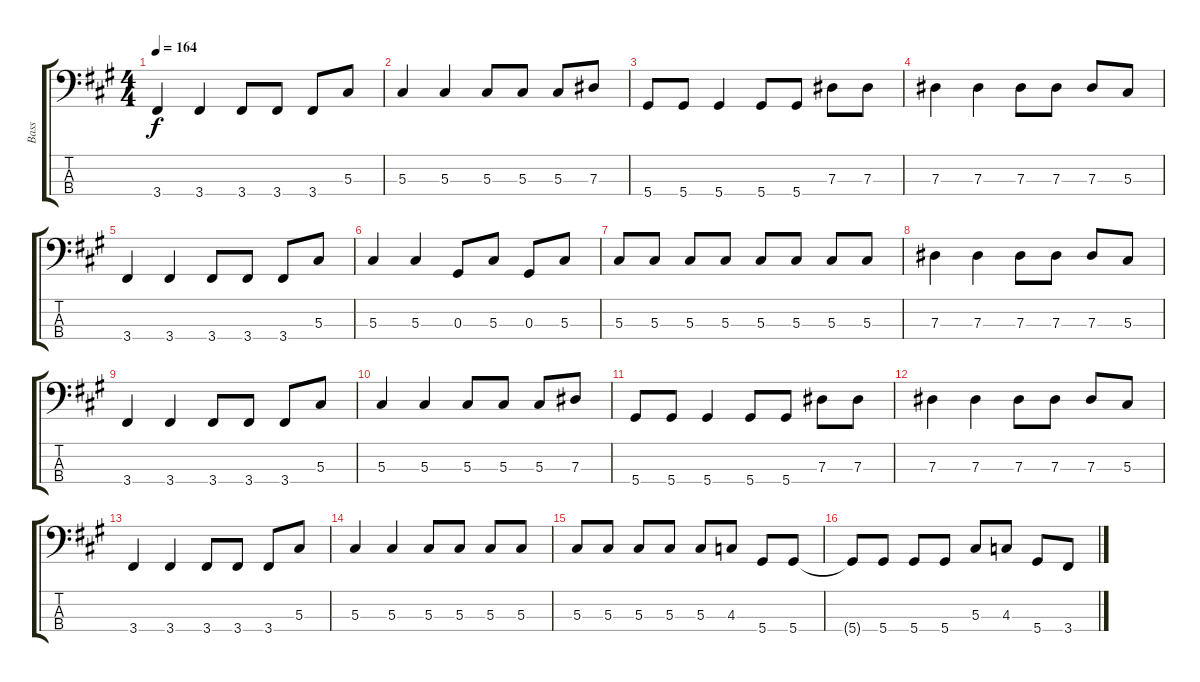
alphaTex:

\track ("Bass" "Bass") {instrument electricbassfinger}
\staff {score tabs}
\tuning (Gb2 Db2 Ab1 Eb1) {hide}
\ts (4 4)
\tempo 164
\clef f4
\ks a
3.4.4{dy f} 3.4.4 3.4.8 3.4.8 3.4.8 5.3.8 |
5.3.4 5.3.4 5.3.8 5.3.8 5.3.8 7.3.8 |
5.4.8 5.4.8 5.4.4 5.4.8 5.4.8 7.3.8 7.3.8 |
7.3.4 7.3.4 7.3.8 7.3.8 7.3.8 5.3.8 |
3.4.4 3.4.4 3.4.8 3.4.8 3.4.8 5.3.8 |
5.3.4 5.3.4 0.3.8 5.3.8 0.3.8 5.3.8 |
5.3.8 5.3.8 5.3.8 5.3.8 5.3.8 5.3.8 5.3.8 5.3.8 |
7.3.4 7.3.4 7.3.8 7.3.8 7.3.8 5.3.8 |
3.4.4 3.4.4 3.4.8 3.4.8 3.4.8 5.3.8 |
5.3.4 5.3.4 5.3.8 5.3.8 5.3.8 7.3.8 |
5.4.8 5.4.8 5.4.4 5.4.8 5.4.8 7.3.8 7.3.8 |
7.3.4 7.3.4 7.3.8 7.3.8 7.3.8 5.3.8 |
3.4.4 3.4.4 3.4.8 3.4.8 3.4.8 5.3.8 |
5.3.4 5.3.4 5.3.8 5.3.8 5.3.8 5.3.8 |
5.3.8 5.3.8 5.3.8 5.3.8 5.3.8 4.3.8 5.4.8 5.4.8 |
5.4{t}.8 5.4.8 5.4.8 5.4.8 5.3.8 4.3.8 5.4.8 3.4.8
